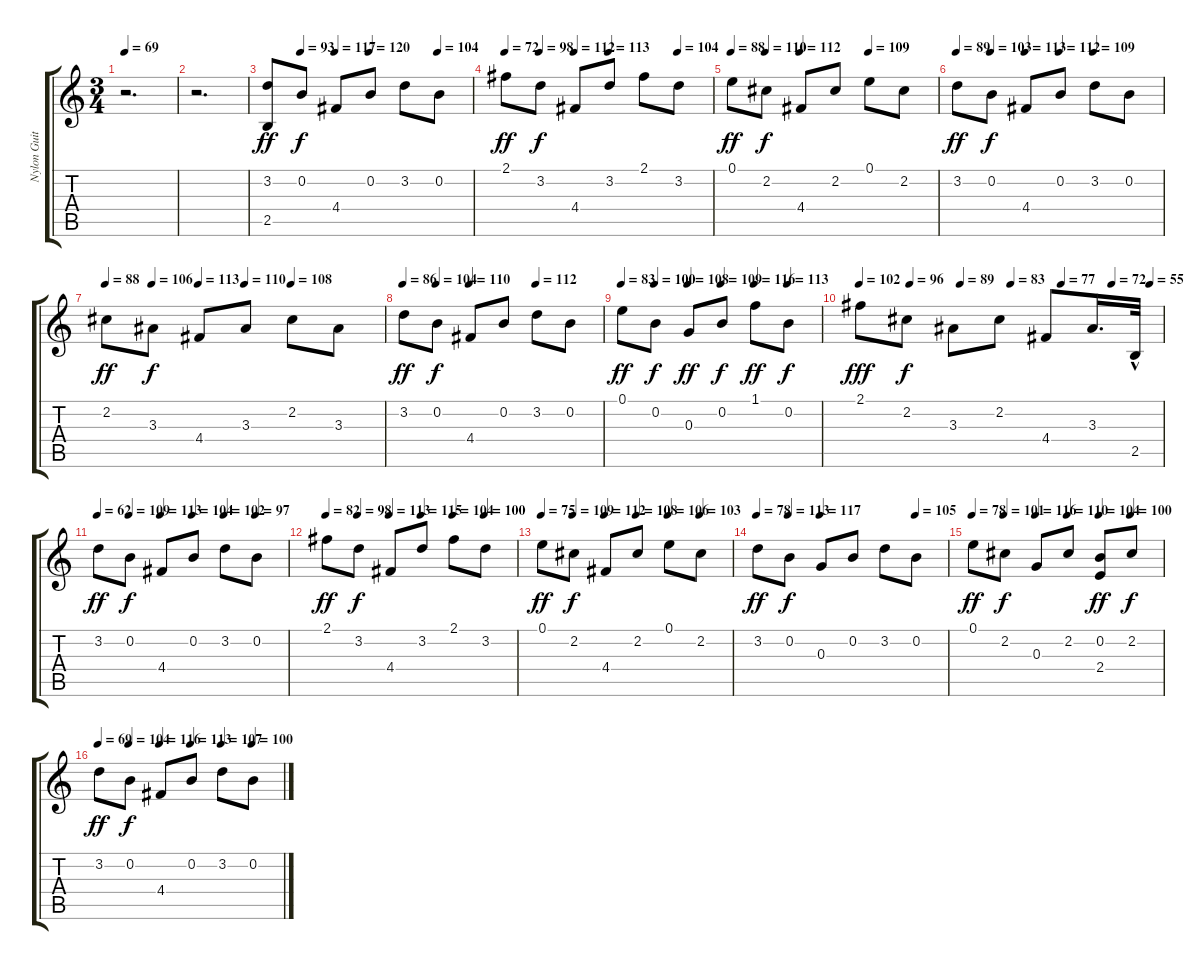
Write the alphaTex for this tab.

\track ("Nylon Guitar" "Nylon Guit") {instrument acousticguitarnylon}
\staff {score tabs}
\tuning (E4 B3 G3 D3 A2 E2) {hide}
\ts (3 4)
\tempo 69
\clef g2
\ks c
r.2{d dy ff instrument acousticguitarnylon} |
r.2{d} |
\tempo (93 0.16666666666666666)
\tempo (117 0.3333333333333333)
\tempo (120 0.5)
\tempo (104 0.8333333333333334)
(3.2 2.5).8{instrument acousticguitarnylon} 0.2.8{dy f} 4.4.8 0.2.8 3.2.8 0.2.8 |
\tempo 72
\tempo (98 0.16666666666666666)
\tempo (112 0.3333333333333333)
\tempo (113 0.5)
\tempo (104 0.8333333333333334)
2.1.8{dy ff} 3.2.8{dy f} 4.4.8 3.2.8 2.1.8 3.2.8 |
\tempo 88
\tempo (110 0.16666666666666666)
\tempo (112 0.3333333333333333)
\tempo (109 0.6666666666666666)
0.1.8{dy ff} 2.2.8{dy f} 4.4.8 2.2.8 0.1.8 2.2.8 |
\tempo 89
\tempo (103 0.16666666666666666)
\tempo (113 0.3333333333333333)
\tempo (112 0.5)
\tempo (109 0.6666666666666666)
3.2.8{dy ff} 0.2.8{dy f} 4.4.8 0.2.8 3.2.8 0.2.8 |
\tempo 88
\tempo (106 0.16666666666666666)
\tempo (113 0.3333333333333333)
\tempo (110 0.5)
\tempo (108 0.6666666666666666)
2.2.8{dy ff} 3.3.8{dy f} 4.4.8 3.3.8 2.2.8 3.3.8 |
\tempo 86
\tempo (104 0.16666666666666666)
\tempo (110 0.3333333333333333)
\tempo (112 0.6666666666666666)
3.2.8{dy ff} 0.2.8{dy f} 4.4.8 0.2.8 3.2.8 0.2.8 |
\tempo 83
\tempo (100 0.16666666666666666)
\tempo (108 0.3333333333333333)
\tempo (109 0.5)
\tempo (116 0.6666666666666666)
\tempo (113 0.8333333333333334)
0.1.8{dy ff} 0.2.8{dy f} 0.3.8{dy ff} 0.2.8{dy f} 1.1.8{dy ff} 0.2.8{dy f} |
\tempo 102
\tempo (96 0.16666666666666666)
\tempo (89 0.3333333333333333)
\tempo (83 0.5)
\tempo (77 0.6666666666666666)
\tempo (72 0.8333333333333334)
\tempo (55 0.9583333333333334)
2.1.8{dy fff} 2.2.8{dy f} 3.3.8 2.2.8 4.4.8 3.3.16{d} 2.5{hac}.32 |
\tempo 62
\tempo (109 0.16666666666666666)
\tempo (113 0.3333333333333333)
\tempo (104 0.5)
\tempo (102 0.6666666666666666)
\tempo (97 0.8333333333333334)
3.2.8{dy ff} 0.2.8{dy f} 4.4.8 0.2.8 3.2.8 0.2.8 |
\tempo 82
\tempo (98 0.16666666666666666)
\tempo (113 0.3333333333333333)
\tempo (115 0.5)
\tempo (104 0.6666666666666666)
\tempo (100 0.8333333333333334)
2.1.8{dy ff} 3.2.8{dy f} 4.4.8 3.2.8 2.1.8 3.2.8 |
\tempo 75
\tempo (109 0.16666666666666666)
\tempo (112 0.3333333333333333)
\tempo (108 0.5)
\tempo (106 0.6666666666666666)
\tempo (103 0.8333333333333334)
0.1.8{dy ff} 2.2.8{dy f} 4.4.8 2.2.8 0.1.8 2.2.8 |
\tempo 78
\tempo (113 0.16666666666666666)
\tempo (117 0.3333333333333333)
\tempo (105 0.8333333333333334)
3.2.8{dy ff} 0.2.8{dy f} 0.3.8 0.2.8 3.2.8 0.2.8 |
\tempo 78
\tempo (101 0.16666666666666666)
\tempo (116 0.3333333333333333)
\tempo (110 0.5)
\tempo (104 0.6666666666666666)
\tempo (100 0.8333333333333334)
0.1.8{dy ff} 2.2.8{dy f} 0.3.8 2.2.8 (0.2 2.4).8{dy ff} 2.2.8{dy f} |
\tempo 69
\tempo (104 0.16666666666666666)
\tempo (116 0.3333333333333333)
\tempo (113 0.5)
\tempo (107 0.6666666666666666)
\tempo (100 0.8333333333333334)
3.2.8{dy ff} 0.2.8{dy f} 4.4.8 0.2.8 3.2.8 0.2.8
